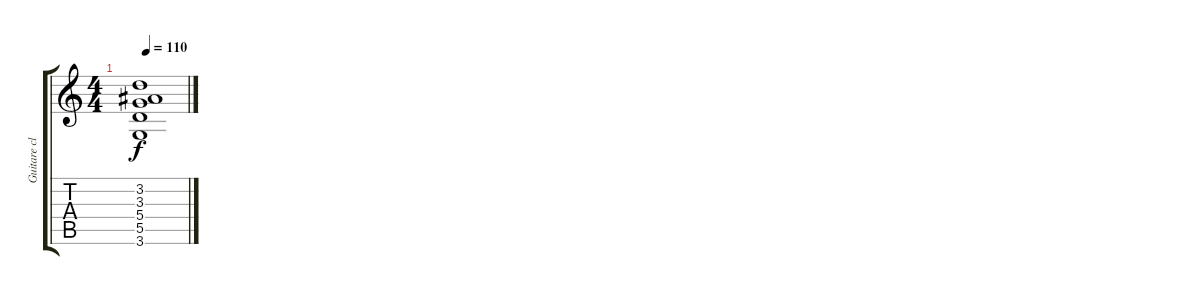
\track ("Guitare classique" "Guitare cl") {instrument acousticguitarnylon}
\staff {score tabs}
\tuning (E4 B3 G3 D3 A2 E2) {hide}
\ts (4 4)
\tempo 110
\clef g2
\ks c
(3.2{t} 3.3{t} 5.4{t} 5.5{t} 3.6{t}).1{dy f}
